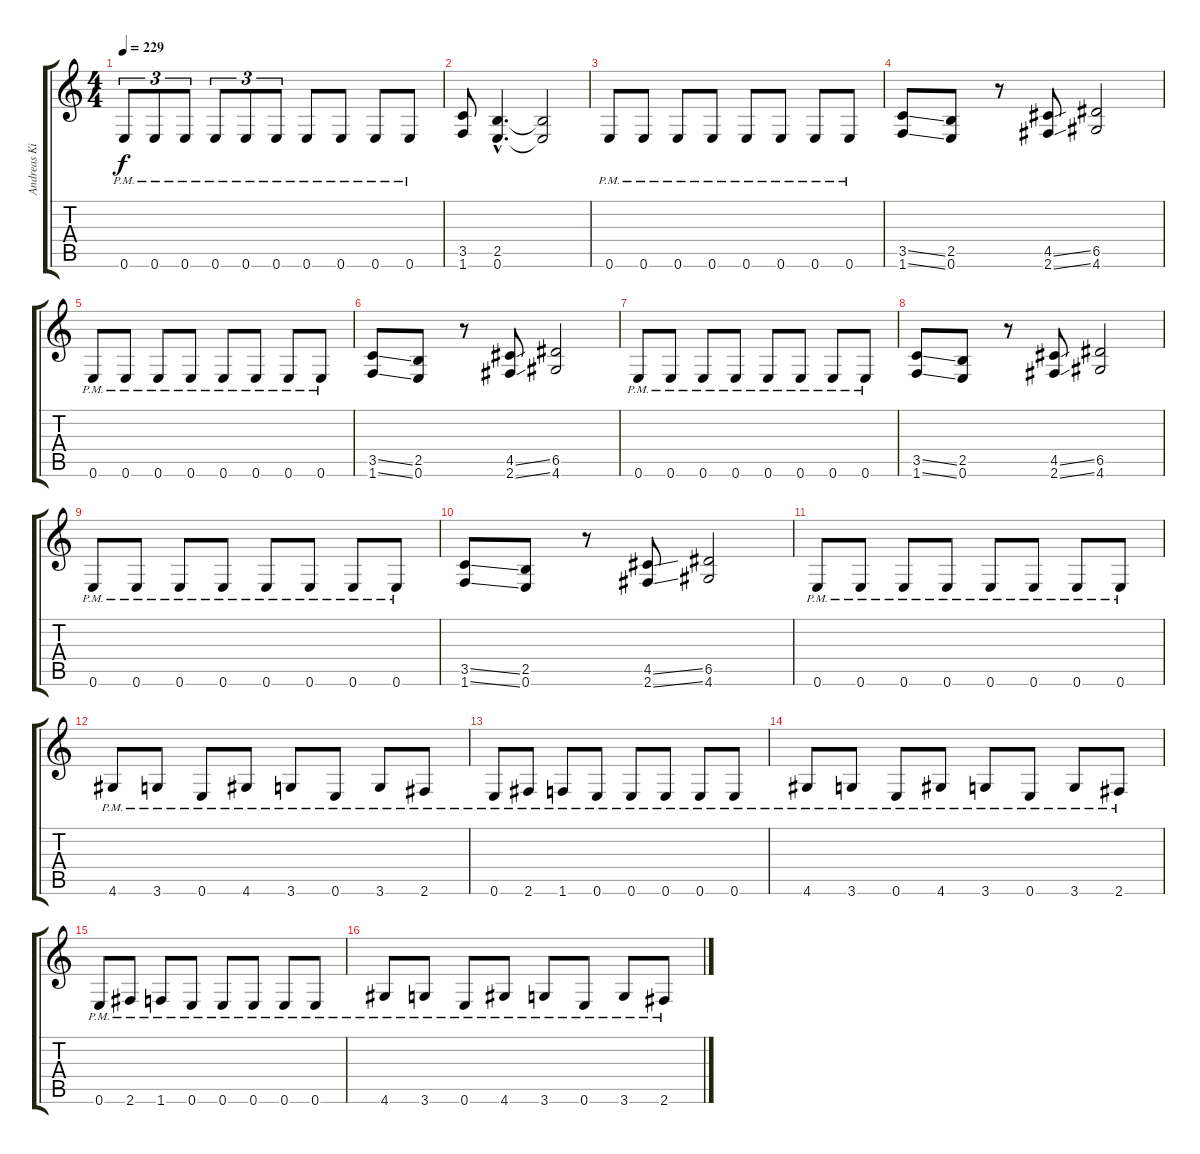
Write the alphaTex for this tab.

\track ("Andreas Kisser" "Andreas Ki") {instrument distortionguitar}
\staff {score tabs}
\tuning (E4 B3 G3 D3 A2 E2) {hide}
\ts (4 4)
\tempo 229
\clef g2
\ks c
0.6{pm}.8{tu (3 2) dy f} 0.6{pm}.8{tu (3 2)} 0.6{pm}.8{tu (3 2)} 0.6{pm}.8{tu (3 2)} 0.6{pm}.8{tu (3 2)} 0.6{pm}.8{tu (3 2)} 0.6{pm}.8 0.6{pm}.8 0.6{pm}.8 0.6{pm}.8 |
(3.5 1.6).8 (2.5{hac} 0.6{hac}).4{d} (2.5{t} 0.6{t}).2 |
0.6{pm}.8 0.6{pm}.8 0.6{pm}.8 0.6{pm}.8 0.6{pm}.8 0.6{pm}.8 0.6{pm}.8 0.6{pm}.8 |
(3.5{ss} 1.6{ss}).8 (2.5 0.6).8 r.8 (4.5{ss} 2.6{ss}).8 (6.5 4.6).2 |
0.6{pm}.8 0.6{pm}.8 0.6{pm}.8 0.6{pm}.8 0.6{pm}.8 0.6{pm}.8 0.6{pm}.8 0.6{pm}.8 |
(3.5{ss} 1.6{ss}).8 (2.5 0.6).8 r.8 (4.5{ss} 2.6{ss}).8 (6.5 4.6).2 |
0.6{pm}.8 0.6{pm}.8 0.6{pm}.8 0.6{pm}.8 0.6{pm}.8 0.6{pm}.8 0.6{pm}.8 0.6{pm}.8 |
(3.5{ss} 1.6{ss}).8 (2.5 0.6).8 r.8 (4.5{ss} 2.6{ss}).8 (6.5 4.6).2 |
0.6{pm}.8 0.6{pm}.8 0.6{pm}.8 0.6{pm}.8 0.6{pm}.8 0.6{pm}.8 0.6{pm}.8 0.6{pm}.8 |
(3.5{ss} 1.6{ss}).8 (2.5 0.6).8 r.8 (4.5{ss} 2.6{ss}).8 (6.5 4.6).2 |
0.6{pm}.8 0.6{pm}.8 0.6{pm}.8 0.6{pm}.8 0.6{pm}.8 0.6{pm}.8 0.6{pm}.8 0.6{pm}.8 |
4.6{pm}.8 3.6{pm}.8 0.6{pm}.8 4.6{pm}.8 3.6{pm}.8 0.6{pm}.8 3.6{pm}.8 2.6{pm}.8 |
0.6{pm}.8 2.6{pm}.8 1.6{pm}.8 0.6{pm}.8 0.6{pm}.8 0.6{pm}.8 0.6{pm}.8 0.6{pm}.8 |
4.6{pm}.8 3.6{pm}.8 0.6{pm}.8 4.6{pm}.8 3.6{pm}.8 0.6{pm}.8 3.6{pm}.8 2.6{pm}.8 |
0.6{pm}.8 2.6{pm}.8 1.6{pm}.8 0.6{pm}.8 0.6{pm}.8 0.6{pm}.8 0.6{pm}.8 0.6{pm}.8 |
4.6{pm}.8 3.6{pm}.8 0.6{pm}.8 4.6{pm}.8 3.6{pm}.8 0.6{pm}.8 3.6{pm}.8 2.6{pm}.8
